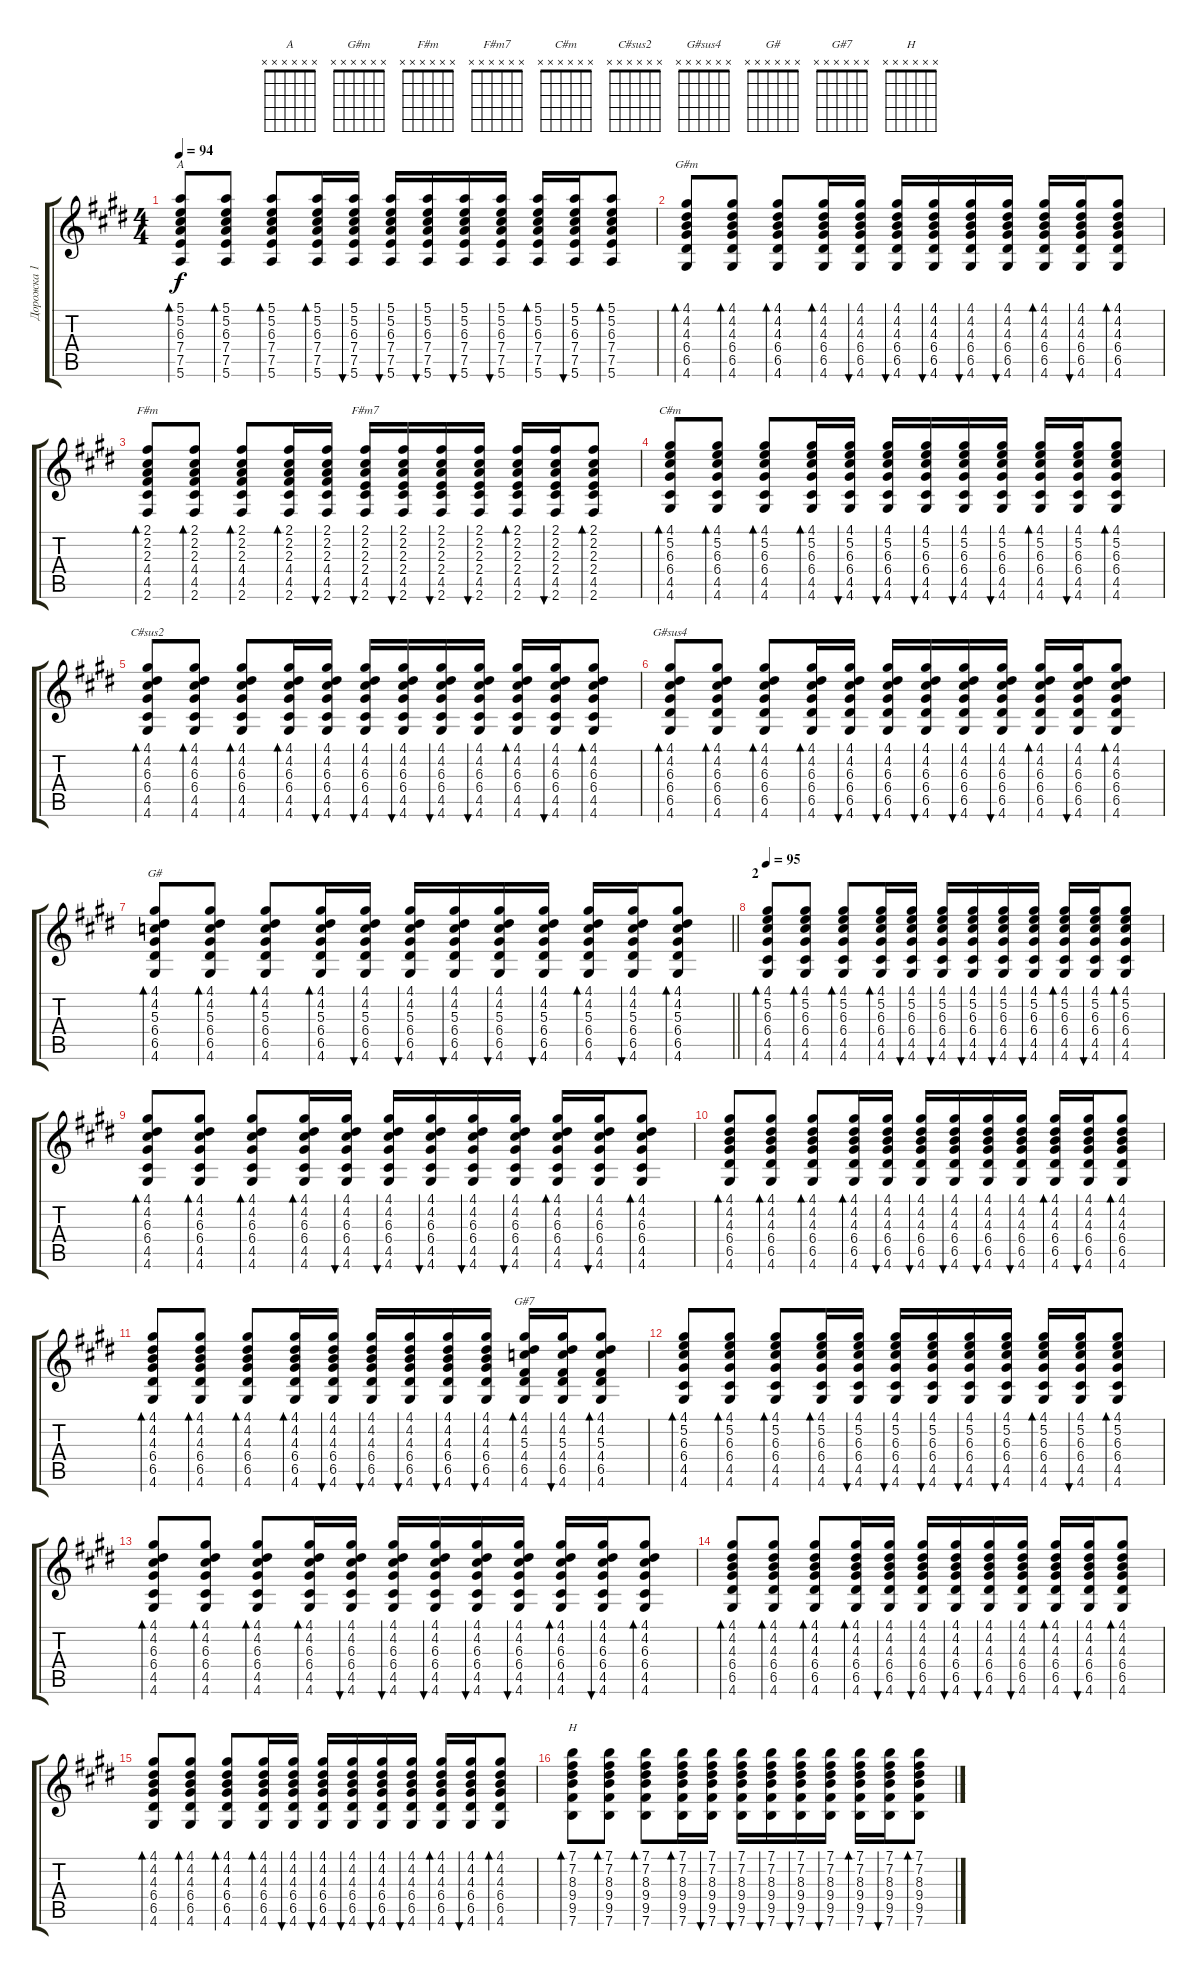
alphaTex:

\track ("Дорожка 1" "Дорожка 1") {instrument acousticguitarsteel}
\staff {score tabs}
\tuning (E4 B3 G3 D3 A2 E2) {hide}
\chord ("A" x x x x x x)
\chord ("G#m" x x x x x x)
\chord ("F#m" x x x x x x)
\chord ("F#m7" x x x x x x)
\chord ("C#m" x x x x x x)
\chord ("C#sus2" x x x x x x)
\chord ("G#sus4" x x x x x x)
\chord ("G#" x x x x x x)
\chord ("G#7" x x x x x x)
\chord ("H" x x x x x x)
\ts (4 4)
\tempo 94
\clef g2
\ks c#minor
(5.1 5.2 6.3 7.4 7.5 5.6).8{bd 30 ch "A" dy f} (5.1 5.2 6.3 7.4 7.5 5.6).8{bd 30} (5.1 5.2 6.3 7.4 7.5 5.6).8{bd 30} (5.1 5.2 6.3 7.4 7.5 5.6).16{bd 30} (5.1 5.2 6.3 7.4 7.5 5.6).16{bu 30} (5.1 5.2 6.3 7.4 7.5 5.6).16{bu 30} (5.1 5.2 6.3 7.4 7.5 5.6).16{bu 30} (5.1 5.2 6.3 7.4 7.5 5.6).16{bu 30} (5.1 5.2 6.3 7.4 7.5 5.6).16{bu 30} (5.1 5.2 6.3 7.4 7.5 5.6).16{bd 30} (5.1 5.2 6.3 7.4 7.5 5.6).16{bu 30} (5.1 5.2 6.3 7.4 7.5 5.6).8{bd 30} |
(4.1 4.2 4.3 6.4 6.5 4.6).8{bd 30 ch "G#m"} (4.1 4.2 4.3 6.4 6.5 4.6).8{bd 30} (4.1 4.2 4.3 6.4 6.5 4.6).8{bd 30} (4.1 4.2 4.3 6.4 6.5 4.6).16{bd 30} (4.1 4.2 4.3 6.4 6.5 4.6).16{bu 30} (4.1 4.2 4.3 6.4 6.5 4.6).16{bu 30} (4.1 4.2 4.3 6.4 6.5 4.6).16{bu 30} (4.1 4.2 4.3 6.4 6.5 4.6).16{bu 30} (4.1 4.2 4.3 6.4 6.5 4.6).16{bu 30} (4.1 4.2 4.3 6.4 6.5 4.6).16{bd 30} (4.1 4.2 4.3 6.4 6.5 4.6).16{bu 30} (4.1 4.2 4.3 6.4 6.5 4.6).8{bd 30} |
(2.1 2.2 2.3 4.4 4.5 2.6).8{bd 30 ch "F#m"} (2.1 2.2 2.3 4.4 4.5 2.6).8{bd 30} (2.1 2.2 2.3 4.4 4.5 2.6).8{bd 30} (2.1 2.2 2.3 4.4 4.5 2.6).16{bd 30} (2.1 2.2 2.3 4.4 4.5 2.6).16{bu 30} (2.1 2.2 2.3 2.4 4.5 2.6).16{bu 30 ch "F#m7"} (2.1 2.2 2.3 2.4 4.5 2.6).16{bu 30} (2.1 2.2 2.3 2.4 4.5 2.6).16{bu 30} (2.1 2.2 2.3 2.4 4.5 2.6).16{bu 30} (2.1 2.2 2.3 2.4 4.5 2.6).16{bd 30} (2.1 2.2 2.3 2.4 4.5 2.6).16{bu 30} (2.1 2.2 2.3 2.4 4.5 2.6).8{bd 30} |
(4.1 5.2 6.3 6.4 4.5 4.6).8{bd 30 ch "C#m"} (4.1 5.2 6.3 6.4 4.5 4.6).8{bd 30} (4.1 5.2 6.3 6.4 4.5 4.6).8{bd 30} (4.1 5.2 6.3 6.4 4.5 4.6).16{bd 30} (4.1 5.2 6.3 6.4 4.5 4.6).16{bu 30} (4.1 5.2 6.3 6.4 4.5 4.6).16{bu 30} (4.1 5.2 6.3 6.4 4.5 4.6).16{bu 30} (4.1 5.2 6.3 6.4 4.5 4.6).16{bu 30} (4.1 5.2 6.3 6.4 4.5 4.6).16{bu 30} (4.1 5.2 6.3 6.4 4.5 4.6).16{bd 30} (4.1 5.2 6.3 6.4 4.5 4.6).16{bu 30} (4.1 5.2 6.3 6.4 4.5 4.6).8{bd 30} |
(4.1 4.2 6.3 6.4 4.5 4.6).8{bd 30 ch "C#sus2"} (4.1 4.2 6.3 6.4 4.5 4.6).8{bd 30} (4.1 4.2 6.3 6.4 4.5 4.6).8{bd 30} (4.1 4.2 6.3 6.4 4.5 4.6).16{bd 30} (4.1 4.2 6.3 6.4 4.5 4.6).16{bu 30} (4.1 4.2 6.3 6.4 4.5 4.6).16{bu 30} (4.1 4.2 6.3 6.4 4.5 4.6).16{bu 30} (4.1 4.2 6.3 6.4 4.5 4.6).16{bu 30} (4.1 4.2 6.3 6.4 4.5 4.6).16{bu 30} (4.1 4.2 6.3 6.4 4.5 4.6).16{bd 30} (4.1 4.2 6.3 6.4 4.5 4.6).16{bu 30} (4.1 4.2 6.3 6.4 4.5 4.6).8{bd 30} |
(4.1 4.2 6.3 6.4 6.5 4.6).8{bd 30 ch "G#sus4"} (4.1 4.2 6.3 6.4 6.5 4.6).8{bd 30} (4.1 4.2 6.3 6.4 6.5 4.6).8{bd 30} (4.1 4.2 6.3 6.4 6.5 4.6).16{bd 30} (4.1 4.2 6.3 6.4 6.5 4.6).16{bu 30} (4.1 4.2 6.3 6.4 6.5 4.6).16{bu 30} (4.1 4.2 6.3 6.4 6.5 4.6).16{bu 30} (4.1 4.2 6.3 6.4 6.5 4.6).16{bu 30} (4.1 4.2 6.3 6.4 6.5 4.6).16{bu 30} (4.1 4.2 6.3 6.4 6.5 4.6).16{bd 30} (4.1 4.2 6.3 6.4 6.5 4.6).16{bu 30} (4.1 4.2 6.3 6.4 6.5 4.6).8{bd 30} |
\barLineRight lightlight
(4.1 4.2 5.3 6.4 6.5 4.6).8{bd 30 ch "G#"} (4.1 4.2 5.3 6.4 6.5 4.6).8{bd 30} (4.1 4.2 5.3 6.4 6.5 4.6).8{bd 30} (4.1 4.2 5.3 6.4 6.5 4.6).16{bd 30} (4.1 4.2 5.3 6.4 6.5 4.6).16{bu 30} (4.1 4.2 5.3 6.4 6.5 4.6).16{bu 30} (4.1 4.2 5.3 6.4 6.5 4.6).16{bu 30} (4.1 4.2 5.3 6.4 6.5 4.6).16{bu 30} (4.1 4.2 5.3 6.4 6.5 4.6).16{bu 30} (4.1 4.2 5.3 6.4 6.5 4.6).16{bd 30} (4.1 4.2 5.3 6.4 6.5 4.6).16{bu 30} (4.1 4.2 5.3 6.4 6.5 4.6).8{bd 30} |
\section ("" "2")
\tempo 95
(4.1 5.2 6.3 6.4 4.5 4.6).8{bd 30} (4.1 5.2 6.3 6.4 4.5 4.6).8{bd 30} (4.1 5.2 6.3 6.4 4.5 4.6).8{bd 30} (4.1 5.2 6.3 6.4 4.5 4.6).16{bd 30} (4.1 5.2 6.3 6.4 4.5 4.6).16{bu 30} (4.1 5.2 6.3 6.4 4.5 4.6).16{bu 30} (4.1 5.2 6.3 6.4 4.5 4.6).16{bu 30} (4.1 5.2 6.3 6.4 4.5 4.6).16{bu 30} (4.1 5.2 6.3 6.4 4.5 4.6).16{bu 30} (4.1 5.2 6.3 6.4 4.5 4.6).16{bd 30} (4.1 5.2 6.3 6.4 4.5 4.6).16{bu 30} (4.1 5.2 6.3 6.4 4.5 4.6).8{bd 30} |
(4.1 4.2 6.3 6.4 4.5 4.6).8{bd 30} (4.1 4.2 6.3 6.4 4.5 4.6).8{bd 30} (4.1 4.2 6.3 6.4 4.5 4.6).8{bd 30} (4.1 4.2 6.3 6.4 4.5 4.6).16{bd 30} (4.1 4.2 6.3 6.4 4.5 4.6).16{bu 30} (4.1 4.2 6.3 6.4 4.5 4.6).16{bu 30} (4.1 4.2 6.3 6.4 4.5 4.6).16{bu 30} (4.1 4.2 6.3 6.4 4.5 4.6).16{bu 30} (4.1 4.2 6.3 6.4 4.5 4.6).16{bu 30} (4.1 4.2 6.3 6.4 4.5 4.6).16{bd 30} (4.1 4.2 6.3 6.4 4.5 4.6).16{bu 30} (4.1 4.2 6.3 6.4 4.5 4.6).8{bd 30} |
(4.1 4.2 4.3 6.4 6.5 4.6).8{bd 30} (4.1 4.2 4.3 6.4 6.5 4.6).8{bd 30} (4.1 4.2 4.3 6.4 6.5 4.6).8{bd 30} (4.1 4.2 4.3 6.4 6.5 4.6).16{bd 30} (4.1 4.2 4.3 6.4 6.5 4.6).16{bu 30} (4.1 4.2 4.3 6.4 6.5 4.6).16{bu 30} (4.1 4.2 4.3 6.4 6.5 4.6).16{bu 30} (4.1 4.2 4.3 6.4 6.5 4.6).16{bu 30} (4.1 4.2 4.3 6.4 6.5 4.6).16{bu 30} (4.1 4.2 4.3 6.4 6.5 4.6).16{bd 30} (4.1 4.2 4.3 6.4 6.5 4.6).16{bu 30} (4.1 4.2 4.3 6.4 6.5 4.6).8{bd 30} |
(4.1 4.2 4.3 6.4 6.5 4.6).8{bd 30} (4.1 4.2 4.3 6.4 6.5 4.6).8{bd 30} (4.1 4.2 4.3 6.4 6.5 4.6).8{bd 30} (4.1 4.2 4.3 6.4 6.5 4.6).16{bd 30} (4.1 4.2 4.3 6.4 6.5 4.6).16{bu 30} (4.1 4.2 4.3 6.4 6.5 4.6).16{bu 30} (4.1 4.2 4.3 6.4 6.5 4.6).16{bu 30} (4.1 4.2 4.3 6.4 6.5 4.6).16{bu 30} (4.1 4.2 4.3 6.4 6.5 4.6).16{bu 30} (4.1 4.2 5.3 4.4 6.5 4.6).16{bd 30 ch "G#7"} (4.1 4.2 5.3 4.4 6.5 4.6).16{bu 30} (4.1 4.2 5.3 4.4 6.5 4.6).8{bd 30} |
(4.1 5.2 6.3 6.4 4.5 4.6).8{bd 30} (4.1 5.2 6.3 6.4 4.5 4.6).8{bd 30} (4.1 5.2 6.3 6.4 4.5 4.6).8{bd 30} (4.1 5.2 6.3 6.4 4.5 4.6).16{bd 30} (4.1 5.2 6.3 6.4 4.5 4.6).16{bu 30} (4.1 5.2 6.3 6.4 4.5 4.6).16{bu 30} (4.1 5.2 6.3 6.4 4.5 4.6).16{bu 30} (4.1 5.2 6.3 6.4 4.5 4.6).16{bu 30} (4.1 5.2 6.3 6.4 4.5 4.6).16{bu 30} (4.1 5.2 6.3 6.4 4.5 4.6).16{bd 30} (4.1 5.2 6.3 6.4 4.5 4.6).16{bu 30} (4.1 5.2 6.3 6.4 4.5 4.6).8{bd 30} |
(4.1 4.2 6.3 6.4 4.5 4.6).8{bd 30} (4.1 4.2 6.3 6.4 4.5 4.6).8{bd 30} (4.1 4.2 6.3 6.4 4.5 4.6).8{bd 30} (4.1 4.2 6.3 6.4 4.5 4.6).16{bd 30} (4.1 4.2 6.3 6.4 4.5 4.6).16{bu 30} (4.1 4.2 6.3 6.4 4.5 4.6).16{bu 30} (4.1 4.2 6.3 6.4 4.5 4.6).16{bu 30} (4.1 4.2 6.3 6.4 4.5 4.6).16{bu 30} (4.1 4.2 6.3 6.4 4.5 4.6).16{bu 30} (4.1 4.2 6.3 6.4 4.5 4.6).16{bd 30} (4.1 4.2 6.3 6.4 4.5 4.6).16{bu 30} (4.1 4.2 6.3 6.4 4.5 4.6).8{bd 30} |
(4.1 4.2 4.3 6.4 6.5 4.6).8{bd 30} (4.1 4.2 4.3 6.4 6.5 4.6).8{bd 30} (4.1 4.2 4.3 6.4 6.5 4.6).8{bd 30} (4.1 4.2 4.3 6.4 6.5 4.6).16{bd 30} (4.1 4.2 4.3 6.4 6.5 4.6).16{bu 30} (4.1 4.2 4.3 6.4 6.5 4.6).16{bu 30} (4.1 4.2 4.3 6.4 6.5 4.6).16{bu 30} (4.1 4.2 4.3 6.4 6.5 4.6).16{bu 30} (4.1 4.2 4.3 6.4 6.5 4.6).16{bu 30} (4.1 4.2 4.3 6.4 6.5 4.6).16{bd 30} (4.1 4.2 4.3 6.4 6.5 4.6).16{bu 30} (4.1 4.2 4.3 6.4 6.5 4.6).8{bd 30} |
(4.1 4.2 4.3 6.4 6.5 4.6).8{bd 30} (4.1 4.2 4.3 6.4 6.5 4.6).8{bd 30} (4.1 4.2 4.3 6.4 6.5 4.6).8{bd 30} (4.1 4.2 4.3 6.4 6.5 4.6).16{bd 30} (4.1 4.2 4.3 6.4 6.5 4.6).16{bu 30} (4.1 4.2 4.3 6.4 6.5 4.6).16{bu 30} (4.1 4.2 4.3 6.4 6.5 4.6).16{bu 30} (4.1 4.2 4.3 6.4 6.5 4.6).16{bu 30} (4.1 4.2 4.3 6.4 6.5 4.6).16{bu 30} (4.1 4.2 4.3 6.4 6.5 4.6).16{bd 30} (4.1 4.2 4.3 6.4 6.5 4.6).16{bu 30} (4.1 4.2 4.3 6.4 6.5 4.6).8{bd 30} |
(7.1 7.2 8.3 9.4 9.5 7.6).8{bd 30 ch "H"} (7.1 7.2 8.3 9.4 9.5 7.6).8{bd 30} (7.1 7.2 8.3 9.4 9.5 7.6).8{bd 30} (7.1 7.2 8.3 9.4 9.5 7.6).16{bd 30} (7.1 7.2 8.3 9.4 9.5 7.6).16{bu 30} (7.1 7.2 8.3 9.4 9.5 7.6).16{bu 30} (7.1 7.2 8.3 9.4 9.5 7.6).16{bu 30} (7.1 7.2 8.3 9.4 9.5 7.6).16{bu 30} (7.1 7.2 8.3 9.4 9.5 7.6).16{bu 30} (7.1 7.2 8.3 9.4 9.5 7.6).16{bd 30} (7.1 7.2 8.3 9.4 9.5 7.6).16{bu 30} (7.1 7.2 8.3 9.4 9.5 7.6).8{bd 30}
